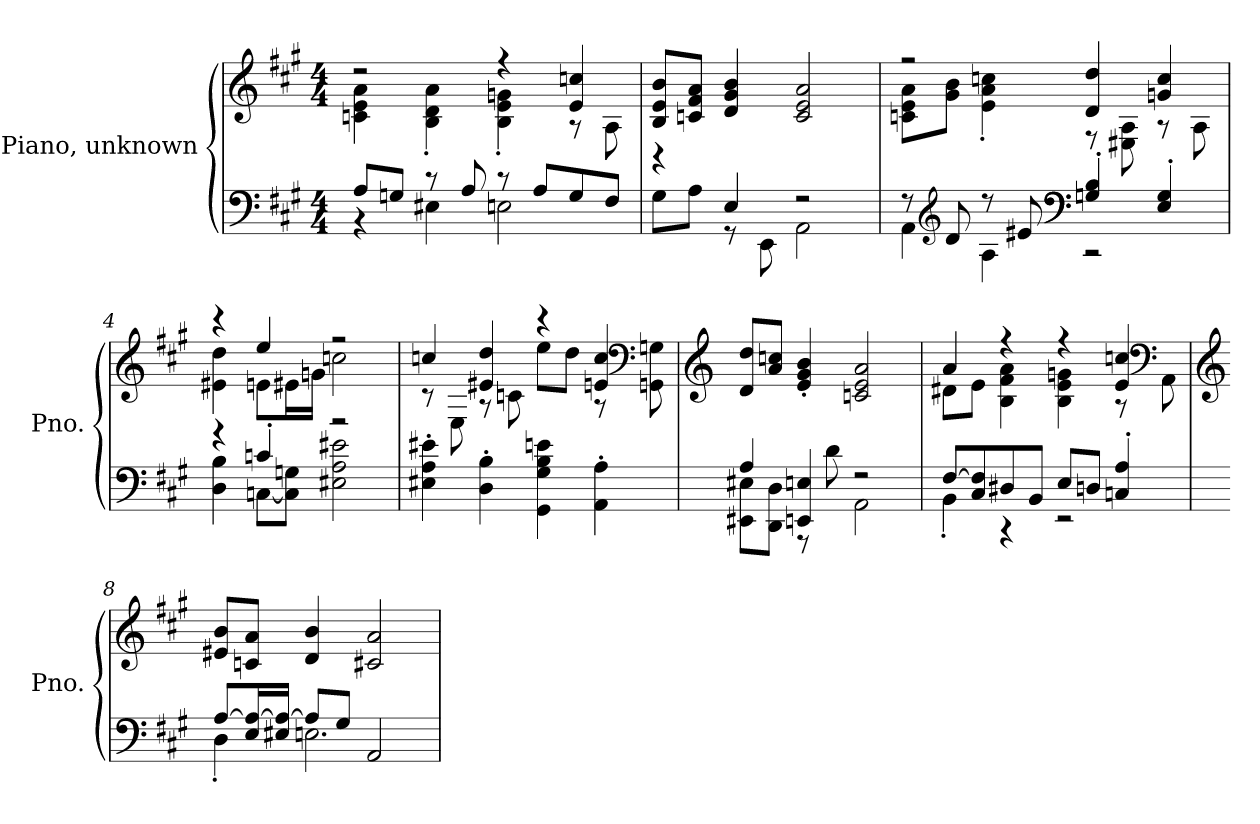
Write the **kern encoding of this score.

**kern	**kern
*part1	*part1
*staff2	*staff1
*I"Piano, unknown	*
*I'Pno.	*
*clefF4	*clefG2
*k[f#c#g#]	*k[f#c#g#]
*M4/4	*M4/4
*MM120	*MM120
=1	=1
*^	*^
8A/L	4r	2r	4cn\ 4e\ 4a\
8Gn/J	.	.	.
8r	4E#X\	.	4B\' 4d\' 4a\'
8A/	.	.	.
8r	2En\	4r	4B\' 4e\' 4gn\'
8A/L	.	.	.
8G/	.	4e/ 4ccn/	8r
8F#/J	.	.	8A\
*	*	*v	*v
=2	=2	=2
4r	8G#\L	8B/ 8e/ 8b/L
.	8A\J	8cn/ 8f#/ 8a/J
4E/	8r	4d/ 4g#/ 4b/
.	8EE\	.
2r	2AA\	2c/ 2e/ 2a/
=3	=3	=3
*	*	*^
8r	4AA\	2r	8cn\ 8e\ 8a\L
*clefG2	*	*	*
8d/	.	.	8g#\ 8b\J
8r	4A\	.	4e\' 4a\' 4ccn\'
8e#X/	.	.	.
*clefF4	*	*	*
4Gn/' 4B/'	2r	4d/ 4dd/	8r
.	.	.	8E#X\ 8A\
4E/' 4G/'	.	4gn/ 4cc/	8r
.	.	.	8A\
!!LO:LB:g=z	!!
=4	=4	=4	=4
4r	4D\ 4B\	4r	4e#X\ 4dd\
4cn'/	[8Cn\L	4ee/	8en\L
.	8C\] 8Gn\J	.	16e#X\L
.	.	.	16gn\JJ
2r	2E#X\ 2A\ 2e#X\	2r	2ccn\
*v	*v	*	*
=5	=5	=5
4E#X\' 4A\' 4e#X\'	4ccn/	8r
.	.	8E\
4D\' 4B\'	4e#X/ 4dd/	8r
.	.	8cn\
4GG#\ 4G#\ 4B\ 4en\	4r	8ee\L
.	.	8dd\J
4AA\' 4A\'	4en/ 4cc/	8r
*	*clefF4	*
.	.	8GGn\ 8Gn\
*	*v	*v
=6	=6
*	*clefG2
*^	*
4A/	8EE#X\ 8E#X\L	8d/ 8dd/L
.	8DD\ 8D\J	8a/ 8ccn/J
4EEn/ 4En/	8r	4e/' 4g#/' 4b/'
.	8d\	.
2r	2AA\	2cn/ 2e/ 2a/
!!LO:LB:g=z
=7	=7	=7
*	*	*^
[8F#/L	4BB'\	4a/	8d#X\L
8C#/ 8F#/]	.	.	8e\J
8D#X/	4r	4r	4B\ 4f#\ 4a\
8BB/J	.	.	.
8E/L	2r	4r	4B\ 4e\ 4gn\
8Dn/J	.	.	.
4Cn/' 4A/'	.	4e/ 4ccn/	8r
*	*	*clefF4	*
.	.	.	8AA\
*	*	*v	*v
=8	=8	=8
*	*	*clefG2
[8A/L	4D'\	8e#X/ 8b/L
16E/ 16A/_L	.	8cn/ 8a/J
16E#X/ 16A/_JJ	.	.
8A/L]	2.En\	4d/ 4b/
8G#/J	.	.
2AA/	.	2c#X/ 2a/
*v	*v	*
=	=
*-	*-
